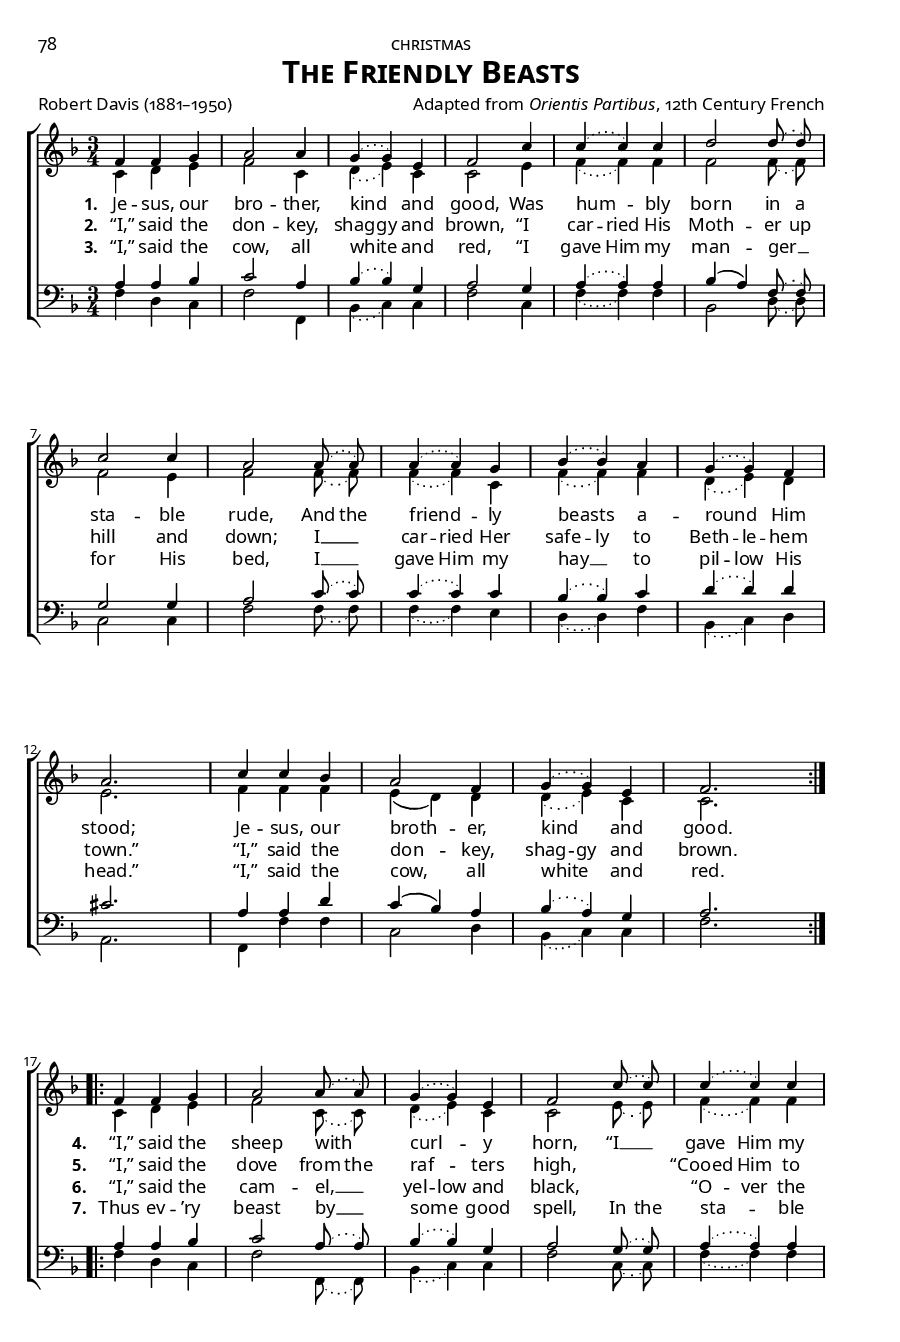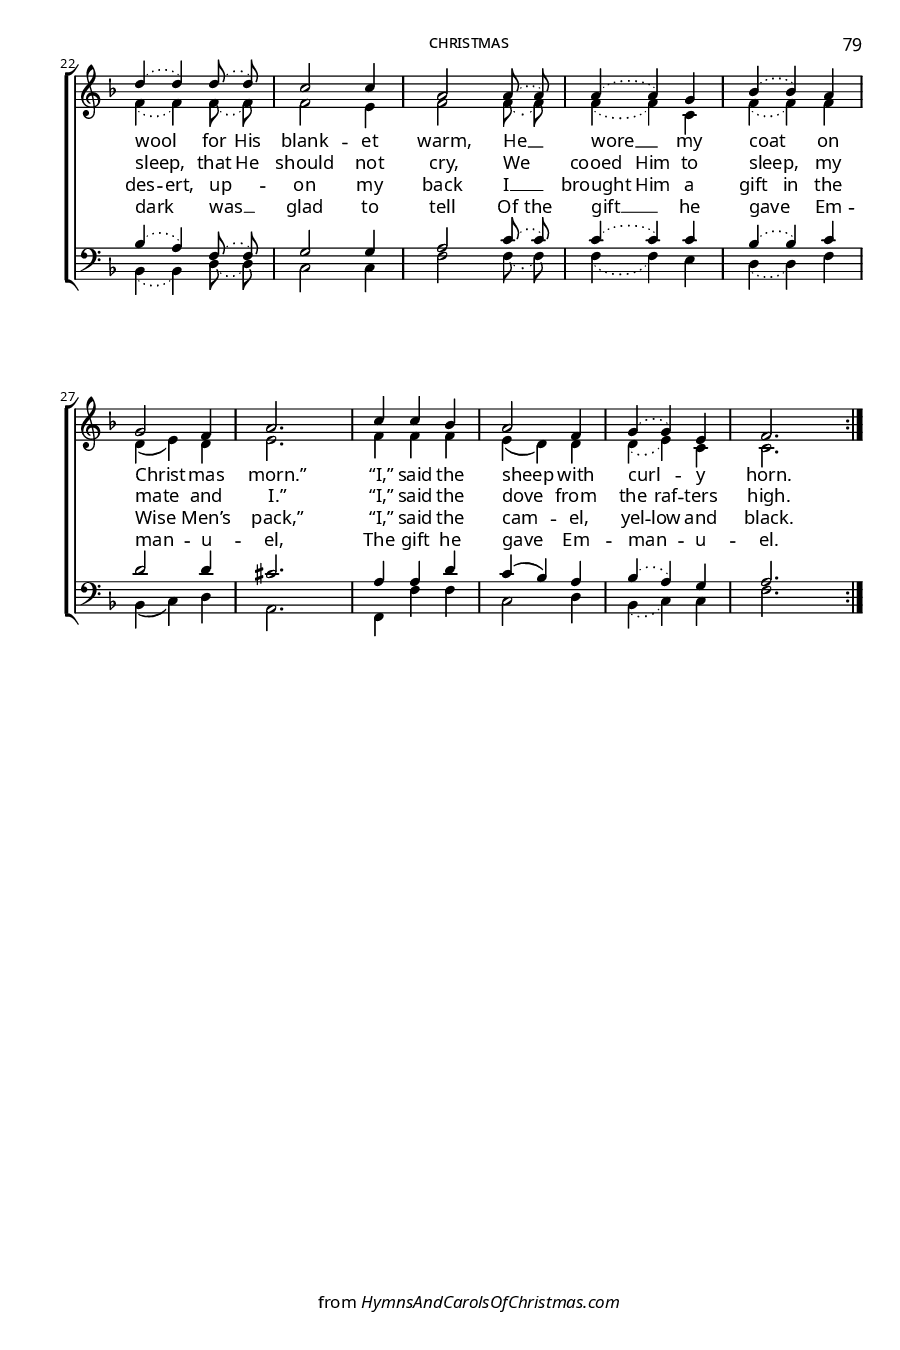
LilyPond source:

\version "2.14.2"
\include "util.ly"
\header {
    title = \markup{\override #'(font-name . "Garamond Premier Pro Semibold"){ \abs-fontsize #15 \smallCapsOldStyle"The Friendly Beasts"}}
    poet = \markup\oldStyleNum"Robert Davis (1881–1950)"
    composer = \markup\concat{"Adapted from "\italic"Orientis Partibus" \oldStyleNum", 12th Century French"}
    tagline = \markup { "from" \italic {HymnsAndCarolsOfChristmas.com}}
  }\paper {
  print-all-headers = ##f
  paper-height = 9\in
  paper-width = 6\in
  indent = 0\in
  %system-system-spacing = #'((basic-distance . 10) (padding . 0))
  system-system-spacing =
    #'((basic-distance . 10)
       (minimum-distance . 10)
       (padding . 1.5)
       (stretchability . 100))
  score-markup-spacing = 
    #'((basic-distance . 5)
       (minimum-distance . 5)
       (padding . 1)
       (stretchability . 0))
  ragged-last-bottom = ##t
  ragged-bottom = ##f
  two-sided = ##t
  inner-margin = 0.5\in
  outer-margin = 0.25\in
  top-margin = 0.25\in
  bottom-margin = 0.25\in
  first-page-number = #078
  print-first-page-number = ##t
  headerLine = \markup{\override #'(font-name . "Garamond Premier Pro") \smallCapsOldStyle"christmas"}
  oddHeaderMarkup = \markup\fill-line{
     \override #'(font-name . "Garamond Premier Pro")\abs-fontsize #8.5
     \combine 
        \fill-line{"" \if \should-print-page-number
        \oldStylePageNum""
        }
        \fill-line{\headerLine}
  }
  evenHeaderMarkup = \markup {
     \override #'(font-name . "Garamond Premier Pro")\abs-fontsize #8.5
     \combine
        \if \should-print-page-number
        \oldStylePageNum""
        \fill-line{\headerLine}
  }
}
#(set-global-staff-size 15) \paper{ #(define fonts (make-pango-font-tree "GoudyOlSt BT" "Garamond Premier Pro" "Garamond Premier Pro" (/ 15 20))) }
global = {
  \key f \major
  \time 3/4
  \autoBeamOff
}

sopMusic = \relative c' {
  \repeat volta 3 {
    f4 f g |
    a2 a4 |
    \slurDotted g( g) e |
    f2 c'4 |
    c( c) c |
    
    d2 d8\noBeam( d) |
    c2 c4 |
    a2 \bar"" a8\noBeam( a) |
    a4( a) g |
    bes4( bes) a |
    
    g( g) f |
    a2. |
    c4 c bes |
    a2 f4 |
    g( g) e |
    f2.
  }
  \break
  
  \repeat volta 4 {
    f4 f g |
    a2 a8( a) |
    \slurDotted g4( g) e |
    f2 c'8( c) |
    c4( c) c |
    
    d4( d) d8\noBeam( d) |
    c2 c4 |
    a2 \bar"" a8\noBeam( a) |
    a4( a) g |
    bes4( bes) a |
    
    g2 f4 |
    a2. |
    c4 c bes |
    a2 f4 |
    g( g) e |
    f2.
  }
}
sopWords = \lyricmode {
  
}

altoMusic = \relative c' {
  \slurDotted
  c4 d e |
  f2 c4 |
  d4( e) c |
  c2 e4 |
  
  f( f) f |
  f2 f8( f) |
  f2 e4 |
  f2 f8( f) |
  
  f4( f) c4 |
  f4( f) f4 |
  d4( e) d4 |
  e2. |
  
  f4 f f |
  \slurSolid
  e( d) d |
  \slurDotted
  d( e) c |
  c2.
  
  
  
  \slurDotted
  c4 d e |
  f2 c8( c) |
  d4( e) c |
  c2 e8( e) |
  
  f4( f) f |
  f4( f) f8( f) |
  f2 e4 |
  f2 f8( f) |
  
  f4( f) c4 |
  f4( f) f4 |
  \slurSolid d4( e) d4 |
  e2. |
  
  f4 f f |
  e( d) d |
  \slurDotted
  d( e) c |
  c2.
}
altoWords = \lyricmode {
  \dropLyricsIX
  \set stanza = #"1. "
  \set ignoreMelismata = ##t
  Je -- sus, our bro -- ther, kind _ and good, Was hum -- _ bly born in a sta -- ble rude,
  And the friend -- _ ly beasts _ a -- round _ Him stood; Je -- sus, our broth -- _ er, kind _ and good.
  
  \set stanza = #"4. "
  \set ignoreMelismata = ##t
  “I,” said the sheep with _ curl -- _ y horn, “I __ _ gave Him my wool _ for His blank -- et warm,
  He __ _ wore __ _ my coat _ on Christ -- _ mas morn.” “I,” said the sheep _ with curl -- _ y horn.
}
altoWordsII = \lyricmode {
  \dropLyricsIX
%\markup\italic
  \set stanza = #"2. "
  \set ignoreMelismata = ##t
  “I,” said the don -- key, shag -- gy and brown, “I car -- ried His Moth -- er up hill and down;
  I __ _ car -- ried Her safe -- ly to Beth -- le -- hem town.” “I,” said the don -- _ key, shag -- gy and brown.
  
  \set stanza = #"5. "
  \set ignoreMelismata = ##t
  “I,” said the dove from the raf -- _ ters high,
  "" "" “Cooed Him to sleep, _ that He should not cry,
  We _ cooed Him to sleep, _ my mate _ and I.”
  “I,” said the dove _ from the raf -- ters high.
}
altoWordsIII = \lyricmode {
  \dropLyricsIX
  \set stanza = #"3. "
  \set ignoreMelismata = ##t
  “I,” said the cow, all white _ and red, “I gave Him my man -- ger __ _ for His bed,
  I __ _ gave Him my hay __ _ to pil -- low His head.” “I,” said the cow, _ all white _ and red.
  
  \set stanza = #"6. "
  \set ignoreMelismata = ##t
  “I,” said the cam -- el, __ _ yel -- low and black,
  "" "" “O -- ver the des -- ert, up -- _ on my back
  I __ _ brought Him a gift in the Wise _ Men’s pack,”
  “I,” said the cam -- _ el, yel -- low and black.
}
altoWordsIV = \lyricmode {
  \dropLyricsIX
  \repeat unfold 32 \skip1
  \set stanza = #"7. "
  \set ignoreMelismata = ##t
  Thus ev -- ’ry beast by __ _ some _ good spell,
  In the sta -- _ ble dark _ was __ _ glad to tell
  Of the gift __ _ he gave _ Em -- man -- _ u -- el,
  The gift he gave _ Em -- man -- _ u -- el.
}
altoWordsV = \lyricmode {
}
altoWordsVI = \lyricmode {
}
altoWordsVII = \lyricmode {
}
tenorMusic = \relative c' {
  \slurDotted
  a4 a bes |
  c2 a4 |
  bes( bes) g |
  a2 g4 |
  
  a( a) a |
  \slurSolid
  bes( a) \slurDotted f8( f) |
  g2 g4 |
  a2 c8( c) |
  
  c4( c) c4 |
  bes4( bes) c4 |
  d4( d) d4 |
  cis2. |
  
  a4 a d |
  \slurSolid
  c( bes) a |
  \slurDotted
  bes( a) g |
  a2.
  
  
  
  \slurDotted
  a4 a bes |
  c2 a8( a) |
  bes4( bes) g |
  a2 g8( g) |
  
  a4( a) a |
  bes( a) f8( f) |
  g2 g4 |
  a2 c8( c) |
  
  c4( c) c4 |
  bes4( bes) c4 |
  d2 d4 |
  cis2. |
  
  a4 a d |
  \slurSolid
  c( bes) a |
  \slurDotted
  bes( a) g |
  a2.
}
tenorWords = \lyricmode {

}

bassMusic = \relative c {
  \slurDotted
  f4 d c |
  f2 f,4 |
  bes4( c) c4 |
  f2 c4 |
  
  f( f) f |
  bes,2 d8( d) |
  c2 c4 |
  f2 f8( f) |
  
  f4( f) e4 |
  d4( d) f4 |
  bes,4( c) d4 |
  a2. |
  
  f4 f' f |
  c2 d4 |
  bes( c) c4 |
  f2.
  
  
  
  
  \slurDotted
  f4 d c |
  f2 f,8( f) |
  bes4( c) c4 |
  f2 c8( c) |
  
  f4( f) f |
  bes,4( bes) d8( d) |
  c2 c4 |
  f2 f8( f) |
  
  f4( f) e4 |
  d4( d) f4 |
  \slurSolid
  bes,4( c) d4 |
  a2. |
  
  f4 f' f |
  c2 d4 |
  \slurDotted
  bes( c) c4 |
  f2.
}
bassWords = \lyricmode {

}

\score {
  <<
   \new ChoirStaff <<
%    \new Lyrics = sopranos \with { \override VerticalAxisGroup #'nonstaff-relatedstaff-spacing = #'((basic-distance . 1)) }
    \new Staff = women <<
      \new Voice = "sopranos" { \voiceOne << \global \sopMusic >> }
      \new Voice = "altos" { \voiceTwo << \global \altoMusic >> }
    >>
   \new Staff = men <<
      \clef bass
      \new Voice = "tenors" { \voiceOne << \global \tenorMusic >> }
      \new Voice = "basses" { \voiceTwo << \global \bassMusic >> }
    >>
    \new Lyrics \with { alignAboveContext = #"women" \override VerticalAxisGroup #'nonstaff-relatedstaff-spacing = #'((basic-distance . 1))} \lyricsto "sopranos" \sopWords
    \new Lyrics = "altosVII"  \with { alignBelowContext = #"women" \override VerticalAxisGroup #'nonstaff-relatedstaff-spacing = #'((padding . -0.5)) } \lyricsto "altos" \altoWordsVII
    \new Lyrics = "altosVI"  \with { alignBelowContext = #"women" \override VerticalAxisGroup #'nonstaff-relatedstaff-spacing = #'((padding . -0.5)) } \lyricsto "altos" \altoWordsVI
    \new Lyrics = "altosV"  \with { alignBelowContext = #"women" \override VerticalAxisGroup #'nonstaff-relatedstaff-spacing = #'((padding . -0.5)) } \lyricsto "altos" \altoWordsV
    \new Lyrics = "altosIV"  \with { alignBelowContext = #"women" \override VerticalAxisGroup #'nonstaff-relatedstaff-spacing = #'((padding . -0.5)) } \lyricsto "altos" \altoWordsIV
    \new Lyrics = "altosIII"  \with { alignBelowContext = #"women" \override VerticalAxisGroup #'nonstaff-relatedstaff-spacing = #'((padding . -0.5)) } \lyricsto "altos" \altoWordsIII
    \new Lyrics = "altosII"  \with { alignBelowContext = #"women" \override VerticalAxisGroup #'nonstaff-relatedstaff-spacing = #'((padding . -0.5)) } \lyricsto "altos" \altoWordsII
    \new Lyrics = "altos"  \with { alignBelowContext = #"women" \override VerticalAxisGroup #'nonstaff-relatedstaff-spacing = #'((padding . -0.5)) } \lyricsto "altos" \altoWords
    \new Lyrics \with { alignAboveContext = #"men" \override VerticalAxisGroup #'nonstaff-relatedstaff-spacing = #'((basic-distance . 1)) } \lyricsto "tenors" \tenorWords
    \new Lyrics \with { alignBelowContext = #"men" \override VerticalAxisGroup #'nonstaff-relatedstaff-spacing = #'((basic-distance . 1)) } \lyricsto "basses" \bassWords
  >>
%    \new PianoStaff << \new Staff { \new Voice { \pianoRH } } \new Staff { \clef "bass" \pianoLH } >>
  >>
  \layout {
%{IF_LESSER
\context {
  \Lyrics
  \override LyricText #'font-size = #1.2
}
%}%END_IF_LESSER
%6.14 \context {\Lyrics\override LyricText #'font-size = #0.8 }
    #(define fonts (make-pango-font-tree "GoudyOlSt BT" "Garamond Premier Pro" "Garamond Premier Pro" (/ 14.4 20)))
    \context {
      \Score
      \override SpacingSpanner #'base-shortest-duration = #(ly:make-moment 1 2)
      \override SpacingSpanner #'common-shortest-duration = #(ly:make-moment 1 2)
    }
    \context {
      % Remove all empty staves
      % \Staff \RemoveEmptyStaves \override VerticalAxisGroup #'remove-first = ##t
    }
    \context {
      \Lyrics
      \override LyricText #'X-offset = #center-on-word
    }
  }
  
  \midi {
    \tempo 4 = 105
    \set Staff.midiInstrument = "piccolo"
  
    \context {
      \Voice
      \remove "Dynamic_performer"
    }
  }
}
